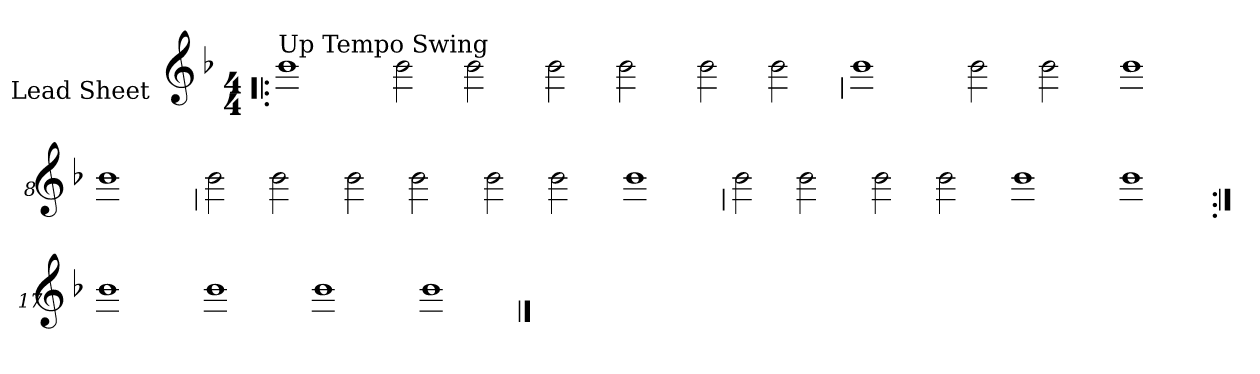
**kern
*part1
*staff1
*I"Lead Sheet
*stria0
*clefG2
*k[b-]
*F:
*M4/4
=1!|:
!LO:TX:a:t=Up Tempo Swing
1b-
=2-
2b-
2b-
=3-
2b-
2b-
=4-
2b-
2b-
!!LO:LB:g=z
=5
1b-
=6-
2b-
2b-
=7-
1b-
=8-
1b-
!!LO:LB:g=z
=9
2b-
2b-
=10-
2b-
2b-
=11-
2b-
2b-
=12-
1b-
!!LO:LB:g=z
=13
2b-
2b-
=14-
2b-
2b-
=15-
1b-
=16-
1b-
!!LO:LB:g=z
=17:|!
1b-
=18-
1b-
=19-
1b-
=20-
1b-
==
*-
